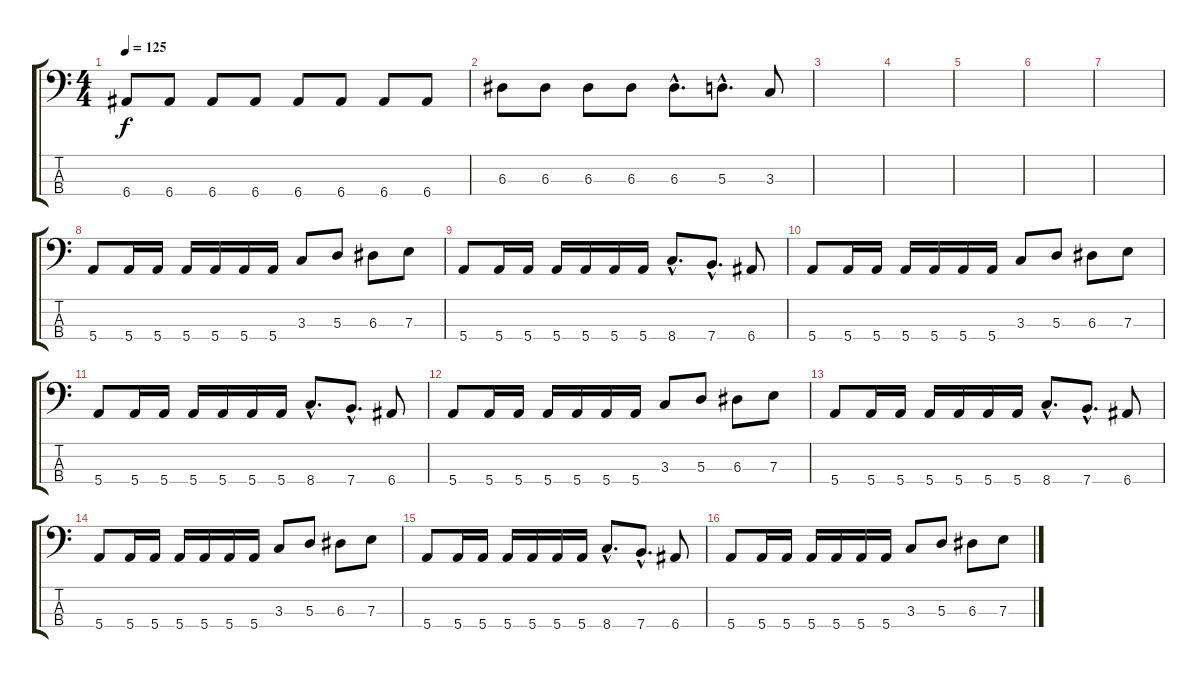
\track "" {instrument electricbassfinger}
\staff {score tabs}
\tuning (G2 D2 A1 E1) {hide}
\ts (4 4)
\tempo 125
\clef f4
\ks c
6.4.8{dy f} 6.4.8 6.4.8 6.4.8 6.4.8 6.4.8 6.4.8 6.4.8 |
6.3.8 6.3.8 6.3.8 6.3.8 6.3{hac}.8{d} 5.3{hac}.8{d} 3.3.8 |
|
|
|
|
|
5.4.8 5.4.16 5.4.16 5.4.16 5.4.16 5.4.16 5.4.16 3.3.8 5.3.8 6.3.8 7.3.8 |
5.4.8 5.4.16 5.4.16 5.4.16 5.4.16 5.4.16 5.4.16 8.4{hac}.8{d} 7.4{hac}.8{d} 6.4.8 |
5.4.8 5.4.16 5.4.16 5.4.16 5.4.16 5.4.16 5.4.16 3.3.8 5.3.8 6.3.8 7.3.8 |
5.4.8 5.4.16 5.4.16 5.4.16 5.4.16 5.4.16 5.4.16 8.4{hac}.8{d} 7.4{hac}.8{d} 6.4.8 |
5.4.8 5.4.16 5.4.16 5.4.16 5.4.16 5.4.16 5.4.16 3.3.8 5.3.8 6.3.8 7.3.8 |
5.4.8 5.4.16 5.4.16 5.4.16 5.4.16 5.4.16 5.4.16 8.4{hac}.8{d} 7.4{hac}.8{d} 6.4.8 |
5.4.8 5.4.16 5.4.16 5.4.16 5.4.16 5.4.16 5.4.16 3.3.8 5.3.8 6.3.8 7.3.8 |
5.4.8 5.4.16 5.4.16 5.4.16 5.4.16 5.4.16 5.4.16 8.4{hac}.8{d} 7.4{hac}.8{d} 6.4.8 |
5.4.8 5.4.16 5.4.16 5.4.16 5.4.16 5.4.16 5.4.16 3.3.8 5.3.8 6.3.8 7.3.8
